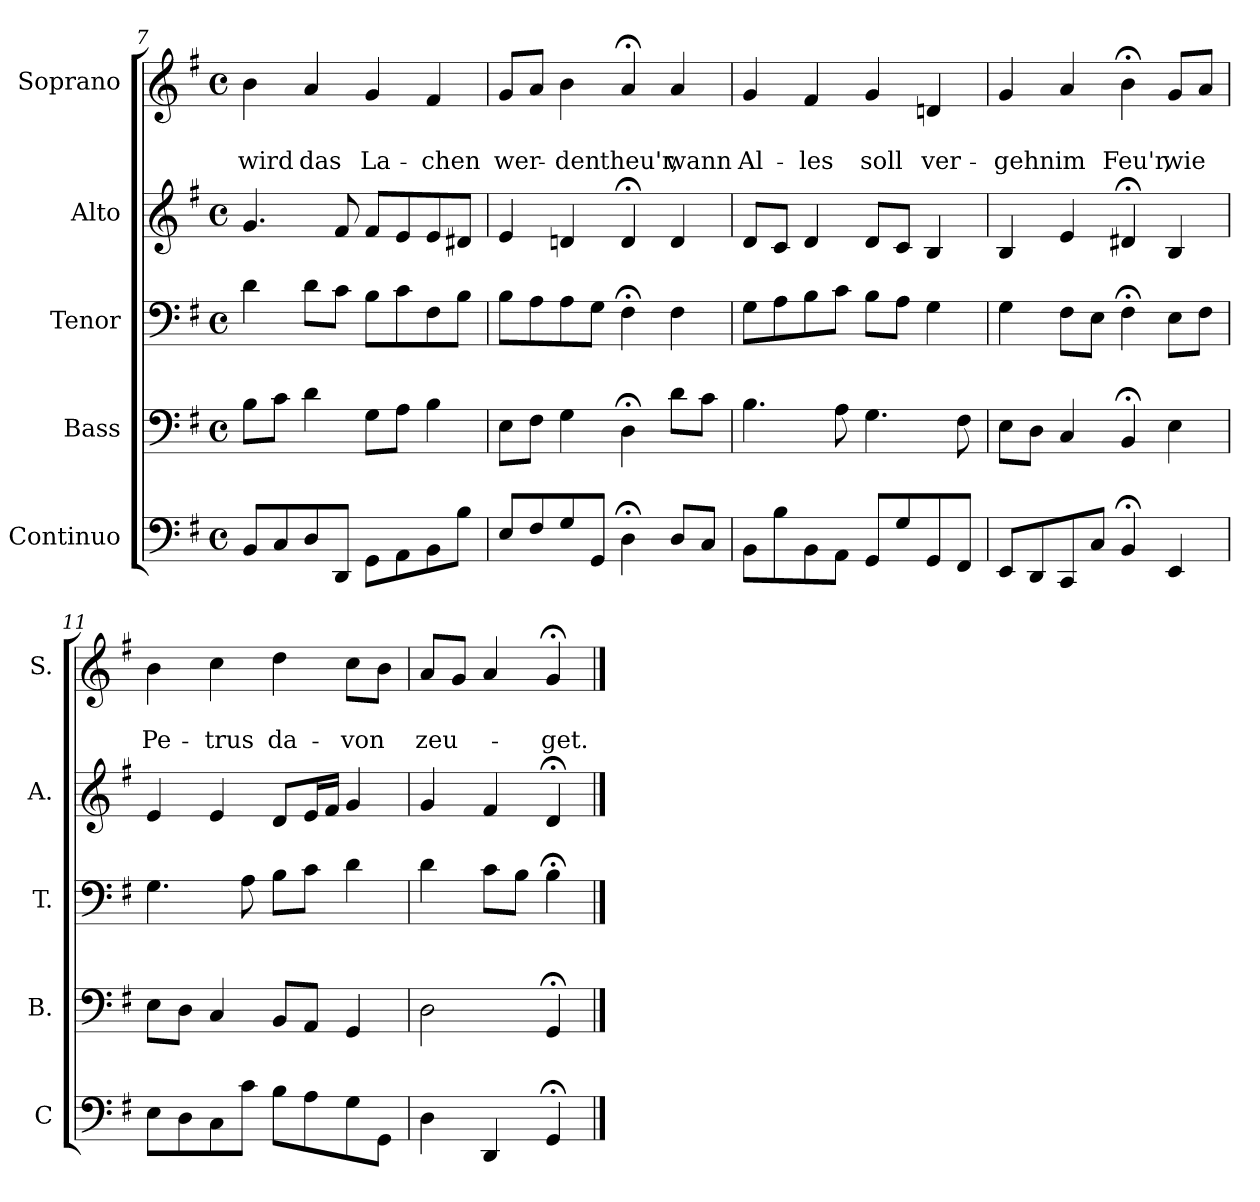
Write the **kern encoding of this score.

**kern	**kern	**kern	**kern	**kern	**text	**text
*part5	*part4	*part3	*part2	*part1	*part1	*part1
*staff5	*staff4	*staff3	*staff2	*staff1	*staff1	*staff1
*I"Continuo	*I"Bass	*I"Tenor	*I"Alto	*I"Soprano	*	*
*I'C	*I'B.	*I'T.	*I'A.	*I'S.	*	*
*clefF4	*clefF4	*clefF4	*clefG2	*clefG2	*	*
*k[f#]	*k[f#]	*k[f#]	*k[f#]	*k[f#]	*	*
*G:	*G:	*G:	*G:	*G:	*	*
*M4/4	*M4/4	*M4/4	*M4/4	*M4/4	*	*
*met(c)	*met(c)	*met(c)	*met(c)	*met(c)	*	*
=7	=7	=7	=7	=7	=7	=7
!	!	!	!	!	!	!LO:LY:b
8BB/L	8B\L	4d\	4.g/	4b\	.	wird
8C/	8c\J	.	.	.	.	.
!	!	!	!	!	!	!LO:LY:b
8D/	4d\	8d\L	.	4a/	.	das
8DD/J	.	8c\J	8f#/	.	.	.
!	!	!	!	!	!	!LO:LY:b
8GG\L	8G\L	8B\L	8f#/L	4g/	.	La-
8AA\	8A\J	8c\	8e/	.	.	.
!	!	!	!	!	!	!LO:LY:b
8BB\	4B\	8F#\	8e/	4f#/	.	-chen
8B\J	.	8B\J	8d#X/J	.	.	.
=8	=8	=8	=8	=8	=8	=8
!	!	!	!	!	!	!LO:LY:b
8E/L	8E\L	8B\L	4e/	8g/L	.	wer-
8F#/	8F#\J	8A\	.	8a/J	.	.
!	!	!	!	!	!	!LO:LY:b
8G/	4G\	8A\	4dn/	4b\	.	-den
8GG/J	.	8G\J	.	.	.	.
!	!	!	!	!	!	!LO:LY:b
4D;<\	4D;<\	4F#;<\	4d;</	4a;</	.	theu'r,
!	!	!	!	!	!	!LO:LY:b
8D/L	8d\L	4F#\	4d/	4a/	.	wann
8C/J	8c\J	.	.	.	.	.
=9	=9	=9	=9	=9	=9	=9
!	!	!	!	!	!	!LO:LY:b
8BB\L	4.B\	8G\L	8d/L	4g/	.	Al-
8B\	.	8A\	8c/J	.	.	.
!	!	!	!	!	!	!LO:LY:b
8BB\	.	8B\	4d/	4f#/	.	-les
8AA\J	8A\	8c\J	.	.	.	.
!	!	!	!	!	!	!LO:LY:b
8GG/L	4.G\	8B\L	8d/L	4g/	.	soll
8G/	.	8A\J	8c/J	.	.	.
!	!	!	!	!	!	!LO:LY:b
8GG/	.	4G\	4B/	4dn/	.	ver-
8FF#/J	8F#\	.	.	.	.	.
!!LO:PB:g=z
=10	=10	=10	=10	=10	=10	=10
!	!	!	!	!	!	!LO:LY:b
8EE/L	8E\L	4G\	4B/	4g/	.	-gehn
8DD/	8D\J	.	.	.	.	.
!	!	!	!	!	!	!LO:LY:b
8CC/	4C/	8F#\L	4e/	4a/	.	im
8C/J	.	8E\J	.	.	.	.
!	!	!	!	!	!	!LO:LY:b
4BB;</	4BB;</	4F#;<\	4d#X;</	4b;<\	.	Feu'r,
!	!	!	!	!	!	!LO:LY:b
4EE/	4E\	8E\L	4B/	8g/L	.	wie
.	.	8F#\J	.	8a/J	.	.
=11	=11	=11	=11	=11	=11	=11
!	!	!	!	!	!	!LO:LY:b
8E\L	8E\L	4.G\	4e/	4b\	.	Pe-
8D\	8D\J	.	.	.	.	.
!	!	!	!	!	!	!LO:LY:b
8C\	4C/	.	4e/	4cc\	.	-trus
8c\J	.	8A\	.	.	.	.
!	!	!	!	!	!	!LO:LY:b
8B\L	8BB/L	8B\L	8d/L	4dd\	.	da-
8A\	8AA/J	8c\J	16e/L	.	.	.
.	.	.	16f#/JJ	.	.	.
!	!	!	!	!	!	!LO:LY:b
8G\	4GG/	4d\	4g/	8cc\L	.	-von
8GG\J	.	.	.	8b\J	.	.
=12	=12	=12	=12	=12	=12	=12
!	!	!	!	!	!	!LO:LY:b
4D\	2D\	4d\	4g/	8a/L	.	zeu-
.	.	.	.	8g/J	.	.
4DD/	.	8c\L	4f#/	4a/	.	.
.	.	8B\J	.	.	.	.
!	!	!	!	!	!	!LO:LY:b
4GG;</	4GG;</	4B;<\	4d;</	4g;</	.	-get.
==	==	==	==	==	==	==
*-	*-	*-	*-	*-	*-	*-
